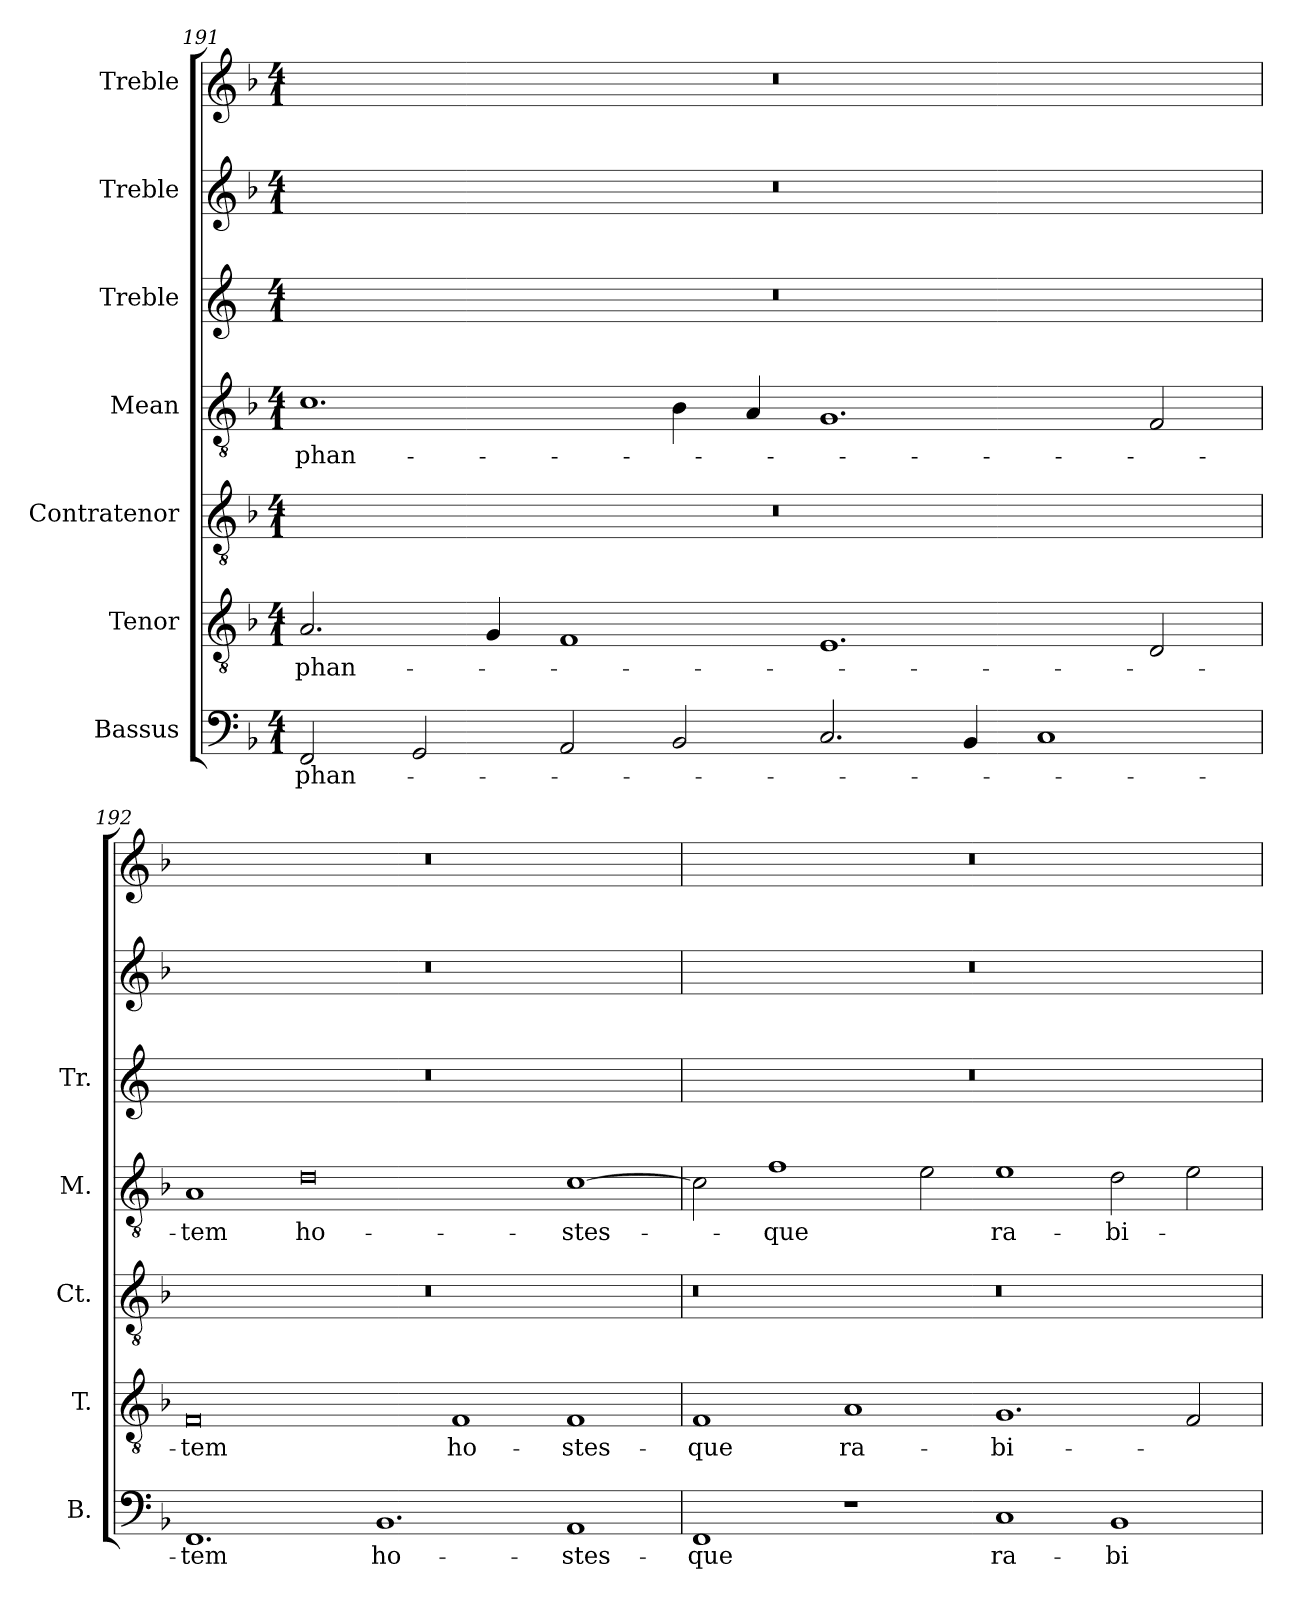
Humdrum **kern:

**kern	**text	**kern	**text	**kern	**kern	**text	**kern	**kern	**kern
*part7	*part7	*part6	*part6	*part5	*part4	*part4	*part3	*part2	*part1
*staff7	*staff7	*staff6	*staff6	*staff5	*staff4	*staff4	*staff3	*staff2	*staff1
*I"Bassus	*	*I"Tenor	*	*I"Contratenor	*I"Mean	*	*I"Treble	*I"Treble	*I"Treble
*I'B.	*	*I'T.	*	*I'Ct.	*I'M.	*	*I'Tr.	*	*
!!LO:LB:g=z
*clefF4	*	*clefGv2	*	*clefGv2	*clefGv2	*	*clefG2	*clefG2	*clefG2
*	*	*ITrd7c12	*	*ITrd7c12	*ITrd7c12	*	*	*	*
*k[b-]	*	*k[b-]	*	*k[b-]	*k[b-]	*	*k[]	*k[b-]	*k[b-]
*F:	*	*F:	*	*F:	*F:	*	*	*F:	*F:
*M4/1	*	*M4/1	*	*M4/1	*M4/1	*	*M4/1	*M4/1	*M4/1
=191	=191	=191	=191	=191	=191	=191	=191	=191	=191
!	!LO:LY:b:color=#000000	!	!	!	!	!	!	!	!
!	!	!	!LO:LY:b:color=#000000	!LO:N:vis=1	!	!	!	!	!
!	!	!	!	!	!	!LO:LY:b:color=#000000	!LO:N:vis=1	!LO:N:vis=1	!LO:N:vis=1
2FFi/	-phan-	2.AAi/	-phan-	00r	1.Ci	-phan-	00r	00r	00r
2GGi/	.	.	.	.	.	.	.	.	.
.	.	4GGi/	.	.	.	.	.	.	.
2AAi/	.	1FFi	.	.	.	.	.	.	.
2BB-i/	.	.	.	.	4BB-i\	.	.	.	.
.	.	.	.	.	4AAi/	.	.	.	.
2.Ci/	.	1.EEi	.	.	1.GGi	.	.	.	.
4BB-i/	.	.	.	.	.	.	.	.	.
1Ci	.	.	.	.	.	.	.	.	.
.	.	2DDi/	.	.	2FFi/	.	.	.	.
=192`	=192`	=192`	=192`	=192`	=192`	=192`	=192`	=192`	=192`
!	!LO:LY:b:color=#000000	!	!	!	!	!	!	!	!
!	!	!	!LO:LY:b:color=#000000	!LO:N:vis=1	!	!	!	!	!
!	!	!	!	!	!	!LO:LY:b:color=#000000	!LO:N:vis=1	!LO:N:vis=1	!LO:N:vis=1
1.FFi	-tem	0FFi	-tem	00r	1AAi	-tem	00r	00r	00r
!	!	!	!	!	!	!LO:LY:b:color=#000000	!	!	!
.	.	.	.	.	0Di	ho-	.	.	.
!	!LO:LY:b:color=#000000	!	!	!	!	!	!	!	!
1.BB-i	ho-	.	.	.	.	.	.	.	.
!	!	!	!LO:LY:b:color=#000000	!	!	!	!	!	!
.	.	1FFi	ho-	.	.	.	.	.	.
!	!LO:LY:b:color=#000000	!	!	!	!	!	!	!	!
!	!	!	!LO:LY:b:color=#000000	!	!	!	!	!	!
!	!	!	!	!	!	!LO:LY:b:color=#000000	!	!	!
1AAi	-stes-	1FFi	-stes-	.	[>1Ci	-stes-	.	.	.
=193`	=193`	=193`	=193`	=193`	=193`	=193`	=193`	=193`	=193`
!	!LO:LY:b:color=#000000	!	!	!	!	!	!	!	!
!	!	!	!LO:LY:b:color=#000000	!	!	!	!LO:N:vis=1	!LO:N:vis=1	!LO:N:vis=1
1FFi	-que	1FFi	-que	0r	2Ci\]	.	00r	00r	00r
!	!	!	!	!	!	!LO:LY:b:color=#000000	!	!	!
.	.	.	.	.	1Fi	-que	.	.	.
!	!	!	!LO:LY:b:color=#000000	!	!	!	!	!	!
1r	.	1AAi	ra-	.	.	.	.	.	.
.	.	.	.	.	2Ei\	.	.	.	.
!	!LO:LY:b:color=#000000	!	!	!	!	!	!	!	!
!	!	!	!LO:LY:b:color=#000000	!	!	!	!	!	!
!	!	!	!	!	!	!LO:LY:b:color=#000000	!	!	!
1Ci	ra-	1.GGi	-bi-	0r	1Ei	ra-	.	.	.
!	!LO:LY:b:color=#000000	!	!	!	!	!	!	!	!
!	!	!	!	!	!	!LO:LY:b:color=#000000	!	!	!
1BB-i	-bi-	.	.	.	2Di\	-bi-	.	.	.
.	.	2FFi/	.	.	2Ei\	.	.	.	.
=`	=`	=`	=`	=`	=`	=`	=`	=`	=`
*-	*-	*-	*-	*-	*-	*-	*-	*-	*-
